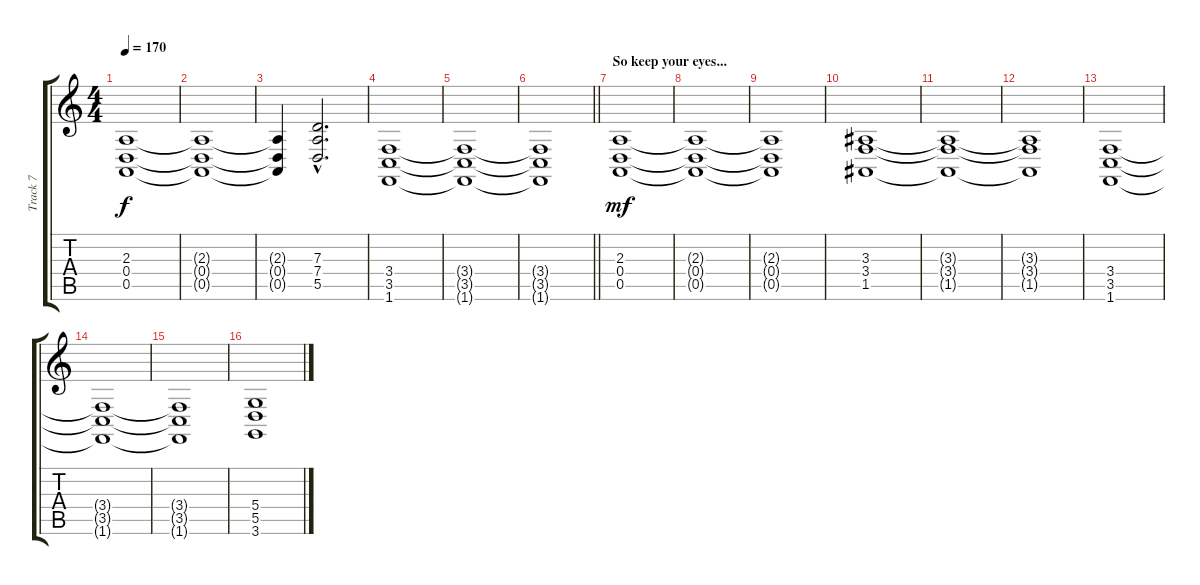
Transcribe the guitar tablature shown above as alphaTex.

\track ("Track 7" "Track 7") {instrument stringensemble1}
\staff {score tabs}
\tuning (E4 B3 G3 D3 A2 E2) {hide}
\ts (4 4)
\tempo 170
\clef g2
\ks c
(2.3 0.4 0.5).1{dy f} |
(2.3{t} 0.4{t} 0.5{t}).1 |
(2.3{t} 0.4{t} 0.5{t}).4 (7.3{hac} 7.4{hac} 5.5{hac}).2{d} |
(3.4 3.5 1.6).1 |
(3.4{t} 3.5{t} 1.6{t}).1 |
\barLineRight lightlight
(3.4{t} 3.5{t} 1.6{t}).1 |
\section ("" "So keep your eyes...")
(2.3 0.4 0.5).1{dy mf} |
(2.3{t} 0.4{t} 0.5{t}).1 |
(2.3{t} 0.4{t} 0.5{t}).1 |
(3.3 3.4 1.5).1 |
(3.3{t} 3.4{t} 1.5{t}).1 |
(3.3{t} 3.4{t} 1.5{t}).1 |
(3.4 3.5 1.6).1 |
(3.4{t} 3.5{t} 1.6{t}).1 |
(3.4{t} 3.5{t} 1.6{t}).1 |
(5.4 5.5 3.6).1
